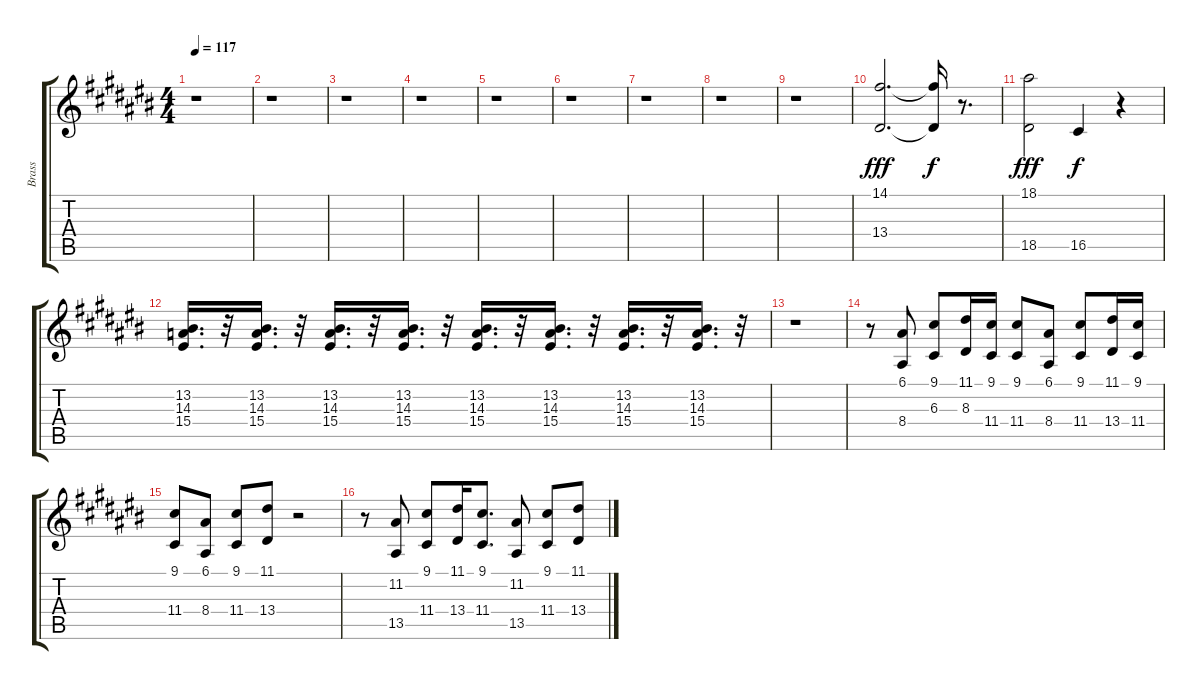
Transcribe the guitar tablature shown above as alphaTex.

\track ("Brass" "Brass") {instrument brasssection}
\staff {score tabs}
\tuning (E4 B3 G3 D3 A2 E2) {hide}
\ts (4 4)
\tempo 117
\clef g2
\ks a#minor
r.1{dy f} |
r.1 |
r.1 |
r.1 |
r.1 |
r.1 |
r.1 |
r.1 |
r.1 |
(14.1 13.4).2{d dy fff} (14.1{t} 13.4{t}).16{dy f} r.8{d} |
(18.1 18.5).2{dy fff} 16.5.4{dy f} r.4 |
(13.2 14.3 15.4).16{d} r.32 (13.2 14.3 15.4).16{d} r.32 (13.2 14.3 15.4).16{d} r.32 (13.2 14.3 15.4).16{d} r.32 (13.2 14.3 15.4).16{d} r.32 (13.2 14.3 15.4).16{d} r.32 (13.2 14.3 15.4).16{d} r.32 (13.2 14.3 15.4).16{d} r.32 |
r.1 |
r.8 (6.1 8.4).8 (9.1 6.3).8 (11.1 8.3).16 (9.1 11.4).16 (9.1 11.4).8 (6.1 8.4).8 (9.1 11.4).8 (11.1 13.4).16 (9.1 11.4).16 |
(9.1 11.4).8 (6.1 8.4).8 (9.1 11.4).8 (11.1 13.4).8 r.2 |
r.8 (11.2 13.5).8 (9.1 11.4).8 (11.1 13.4).16 (9.1 11.4).8{d} (11.2 13.5).8 (9.1 11.4).8 (11.1 13.4).8
